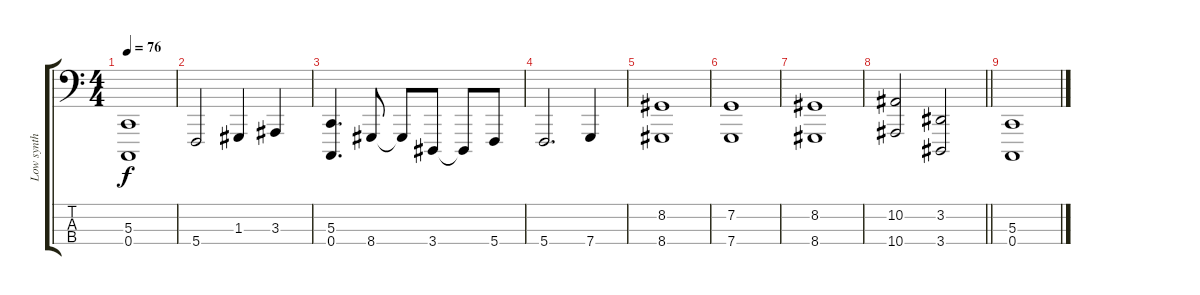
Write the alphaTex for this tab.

\track ("Low synth" "Low synth") {instrument synthstrings1}
\staff {score tabs}
\tuning (F2 C2 G1 C1) {hide}
\ts (4 4)
\tempo 76
\clef f4
\ks c
(5.3 0.4).1{dy f} |
5.4.2 1.3.4 3.3.4 |
(5.3 0.4).4{d} 8.4.8 8.4{t}.8 3.4.8 3.4{t}.8 5.4.8 |
5.4.2{d} 7.4.4 |
(8.2 8.4).1 |
(7.2 7.4).1 |
(8.2 8.4).1 |
\barLineRight lightlight
(10.2 10.4).2 (3.2 3.4).2 |
(5.3 0.4).1
